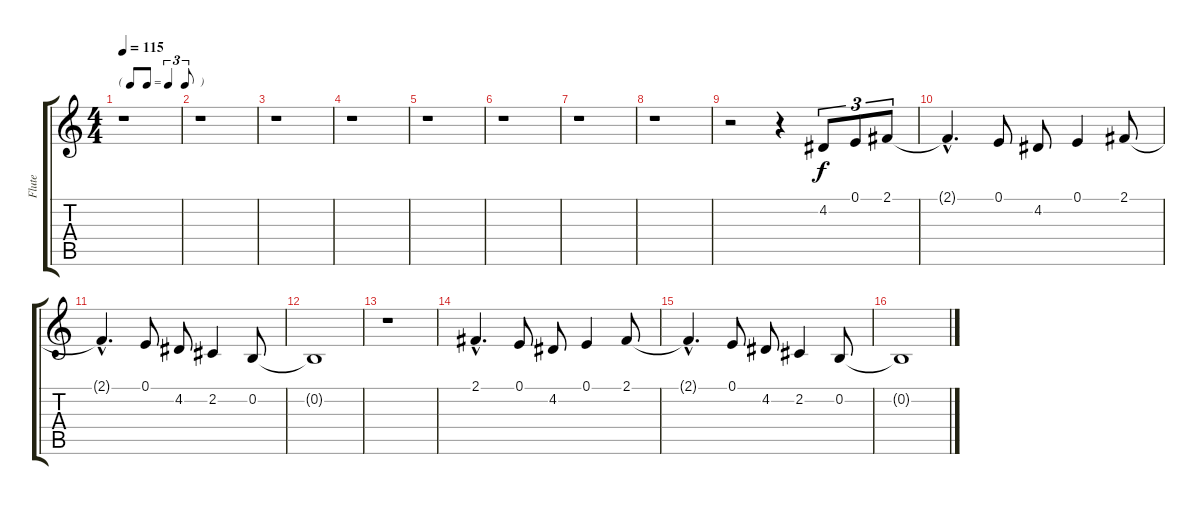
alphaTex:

\track ("Flute" "Flute") {instrument flute}
\staff {score tabs}
\tuning (E4 B3 G3 D3 A2 E2) {hide}
\ts (4 4)
\tf triplet8th
\tempo 115
\clef g2
\ks c
r.1{dy f} |
r.1 |
r.1 |
r.1 |
r.1 |
r.1 |
r.1 |
r.1 |
r.2 r.4 4.2.8{tu (3 2)} 0.1.8{tu (3 2)} 2.1.8{tu (3 2)} |
2.1{hac t}.4{d} 0.1.8 4.2.8 0.1.4 2.1.8 |
2.1{hac t}.4{d} 0.1.8 4.2.8 2.2.4 0.2.8 |
0.2{t}.1 |
r.1 |
2.1{hac}.4{d} 0.1.8 4.2.8 0.1.4 2.1.8 |
2.1{hac t}.4{d} 0.1.8 4.2.8 2.2.4 0.2.8 |
0.2{t}.1
